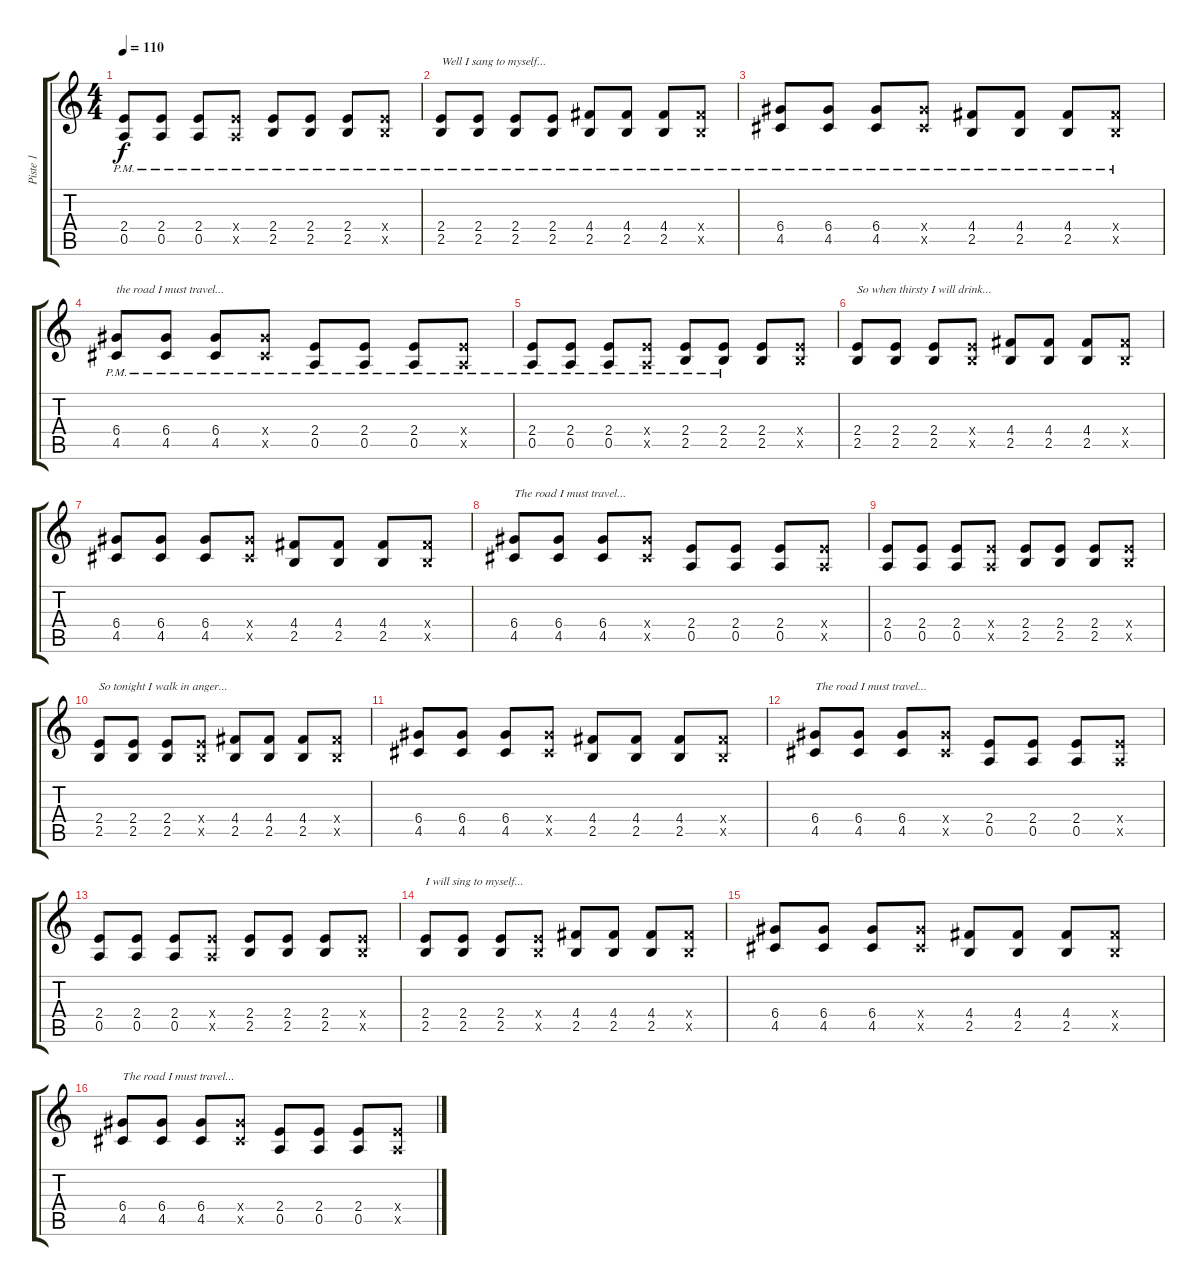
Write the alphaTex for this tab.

\track ("Piste 1" "Piste 1") {instrument acousticguitarnylon}
\staff {score tabs}
\tuning (E4 B3 G3 D3 A2 E2) {hide}
\ts (4 4)
\tempo 110
\clef g2
\ks c
(2.4{pm} 0.5{pm}).8{dy f} (2.4{pm} 0.5{pm}).8 (2.4{pm} 0.5{pm}).8 (2.4{pm x} 0.5{pm x}).8 (2.4{pm} 2.5{pm}).8 (2.4{pm} 2.5{pm}).8 (2.4{pm} 2.5{pm}).8 (2.4{pm x} 2.5{pm x}).8 |
(2.4{pm} 2.5{pm}).8{txt "Well I sang to myself..."} (2.4{pm} 2.5{pm}).8 (2.4{pm} 2.5{pm}).8 (2.4{pm} 2.5{pm}).8 (4.4{pm} 2.5{pm}).8 (4.4{pm} 2.5{pm}).8 (4.4{pm} 2.5{pm}).8 (4.4{pm x} 2.5{pm x}).8 |
(6.4{pm} 4.5{pm}).8 (6.4{pm} 4.5{pm}).8 (6.4{pm} 4.5{pm}).8 (6.4{pm x} 4.5{pm x}).8 (4.4{pm} 2.5{pm}).8 (4.4{pm} 2.5{pm}).8 (4.4{pm} 2.5{pm}).8 (4.4{pm x} 2.5{pm x}).8 |
(6.4{pm} 4.5{pm}).8{txt "the road I must travel..."} (6.4{pm} 4.5{pm}).8 (6.4{pm} 4.5{pm}).8 (6.4{pm x} 4.5{pm x}).8 (2.4{pm} 0.5{pm}).8 (2.4{pm} 0.5{pm}).8 (2.4{pm} 0.5{pm}).8 (2.4{pm x} 0.5{pm x}).8 |
(2.4{pm} 0.5{pm}).8 (2.4{pm} 0.5{pm}).8 (2.4{pm} 0.5{pm}).8 (2.4{pm x} 0.5{pm x}).8 (2.4{pm} 2.5).8 (2.4{pm} 2.5).8 (2.4 2.5).8 (2.4{x} 2.5{x}).8 |
(2.4 2.5).8{txt "So when thirsty I will drink..."} (2.4 2.5).8 (2.4 2.5).8 (2.4{x} 2.5{x}).8 (4.4 2.5).8 (4.4 2.5).8 (4.4 2.5).8 (4.4{x} 2.5{x}).8 |
(6.4 4.5).8 (6.4 4.5).8 (6.4 4.5).8 (6.4{x} 4.5{x}).8 (4.4 2.5).8 (4.4 2.5).8 (4.4 2.5).8 (4.4{x} 2.5{x}).8 |
(6.4 4.5).8{txt "The road I must travel..."} (6.4 4.5).8 (6.4 4.5).8 (6.4{x} 4.5{x}).8 (2.4 0.5).8 (2.4 0.5).8 (2.4 0.5).8 (2.4{x} 0.5{x}).8 |
(2.4 0.5).8 (2.4 0.5).8 (2.4 0.5).8 (2.4{x} 0.5{x}).8 (2.4 2.5).8 (2.4 2.5).8 (2.4 2.5).8 (2.4{x} 2.5{x}).8 |
(2.4 2.5).8{txt "So tonight I walk in anger..."} (2.4 2.5).8 (2.4 2.5).8 (2.4{x} 2.5{x}).8 (4.4 2.5).8 (4.4 2.5).8 (4.4 2.5).8 (4.4{x} 2.5{x}).8 |
(6.4 4.5).8 (6.4 4.5).8 (6.4 4.5).8 (6.4{x} 4.5{x}).8 (4.4 2.5).8 (4.4 2.5).8 (4.4 2.5).8 (4.4{x} 2.5{x}).8 |
(6.4 4.5).8{txt "The road I must travel..."} (6.4 4.5).8 (6.4 4.5).8 (6.4{x} 4.5{x}).8 (2.4 0.5).8 (2.4 0.5).8 (2.4 0.5).8 (2.4{x} 0.5{x}).8 |
(2.4 0.5).8 (2.4 0.5).8 (2.4 0.5).8 (2.4{x} 0.5{x}).8 (2.4 2.5).8 (2.4 2.5).8 (2.4 2.5).8 (2.4{x} 2.5{x}).8 |
(2.4 2.5).8{txt "I will sing to myself..."} (2.4 2.5).8 (2.4 2.5).8 (2.4{x} 2.5{x}).8 (4.4 2.5).8 (4.4 2.5).8 (4.4 2.5).8 (4.4{x} 2.5{x}).8 |
(6.4 4.5).8 (6.4 4.5).8 (6.4 4.5).8 (6.4{x} 4.5{x}).8 (4.4 2.5).8 (4.4 2.5).8 (4.4 2.5).8 (4.4{x} 2.5{x}).8 |
(6.4 4.5).8{txt "The road I must travel..."} (6.4 4.5).8 (6.4 4.5).8 (6.4{x} 4.5{x}).8 (2.4 0.5).8 (2.4 0.5).8 (2.4 0.5).8 (2.4{x} 0.5{x}).8
